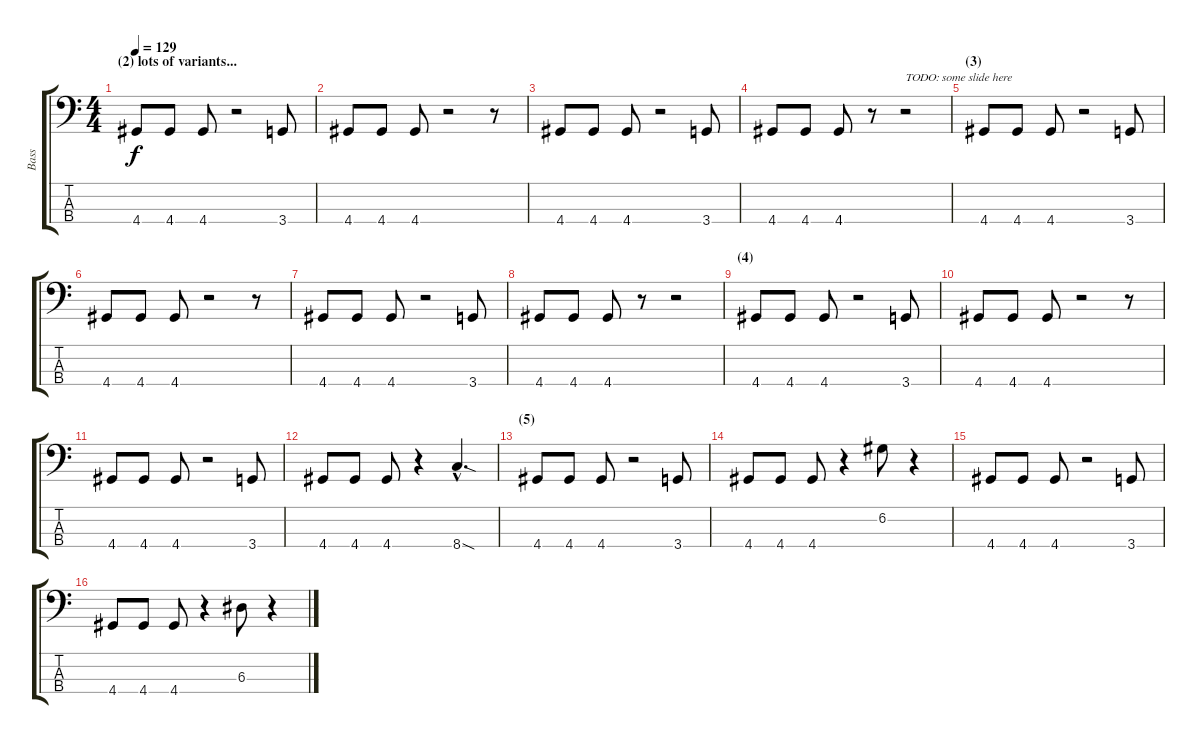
\track ("Bass" "Bass") {instrument electricbasspick}
\staff {score tabs}
\tuning (G2 D2 A1 E1) {hide}
\ts (4 4)
\section ("" "(2) lots of variants...")
\tempo 129
\clef f4
\ks c
4.4.8{dy f} 4.4.8 4.4.8 r.2 3.4.8 |
4.4.8 4.4.8 4.4.8 r.2 r.8 |
4.4.8 4.4.8 4.4.8 r.2 3.4.8 |
4.4.8 4.4.8 4.4.8 r.8 r.2{txt "TODO: some slide here"} |
\section ("" "(3)")
4.4.8 4.4.8 4.4.8 r.2 3.4.8 |
4.4.8 4.4.8 4.4.8 r.2 r.8 |
4.4.8 4.4.8 4.4.8 r.2 3.4.8 |
4.4.8 4.4.8 4.4.8 r.8 r.2 |
\section ("" "(4)")
4.4.8 4.4.8 4.4.8 r.2 3.4.8 |
4.4.8 4.4.8 4.4.8 r.2 r.8 |
4.4.8 4.4.8 4.4.8 r.2 3.4.8 |
4.4.8 4.4.8 4.4.8 r.4 8.4{sod hac}.4{d} |
\section ("" "(5)")
4.4.8 4.4.8 4.4.8 r.2 3.4.8 |
4.4.8 4.4.8 4.4.8 r.4 6.2.8 r.4 |
4.4.8 4.4.8 4.4.8 r.2 3.4.8 |
4.4.8 4.4.8 4.4.8 r.4 6.3.8 r.4
